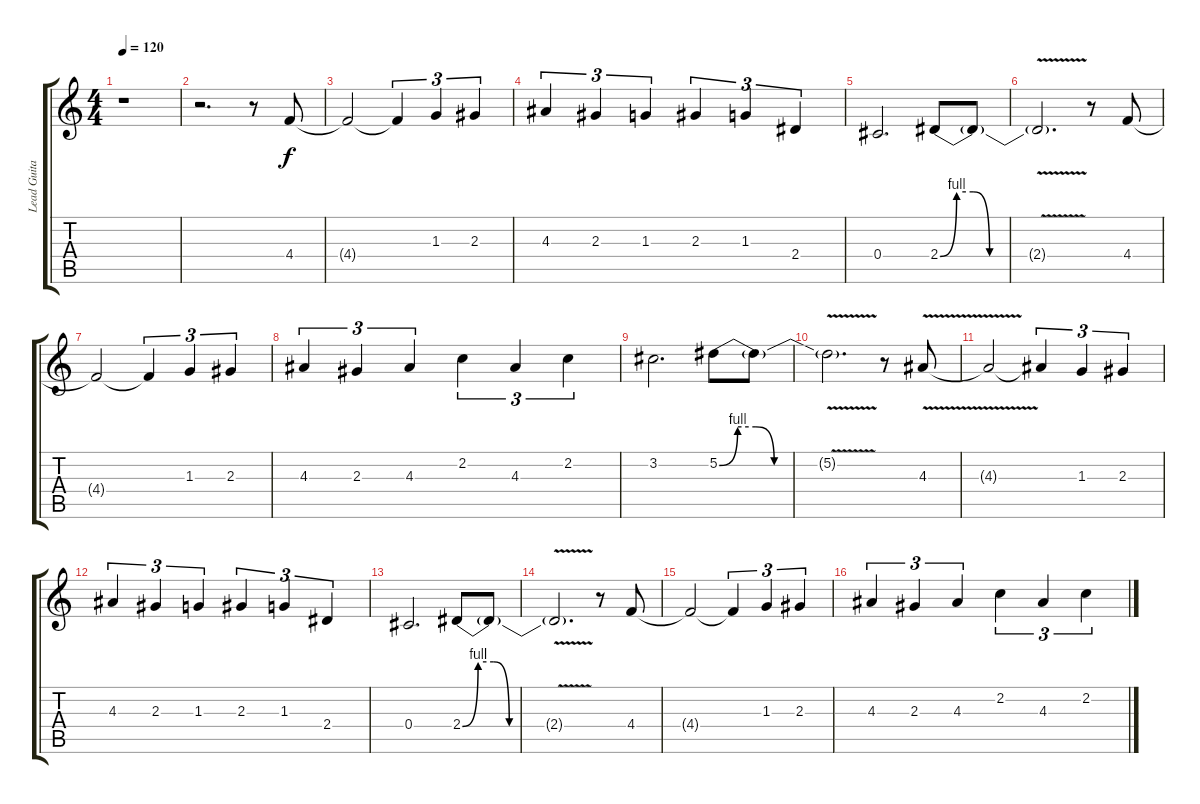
\track ("Lead Guitar" "Lead Guita") {instrument overdrivenguitar}
\staff {score tabs}
\tuning (Eb4 Bb3 Gb3 Db3 Ab2 Eb2) {hide}
\ts (4 4)
\tempo 120
\clef g2
\ks c
r.1{dy f} |
r.2{d} r.8 4.4.8{volume 14 balance 12} |
4.4{t}.2 4.4{t}.4{tu (3 2)} 1.3.4{tu (3 2)} 2.3.4{tu (3 2)} |
4.3.4{tu (3 2)} 2.3.4{tu (3 2)} 1.3.4{tu (3 2)} 2.3.4{tu (3 2)} 1.3.4{tu (3 2)} 2.4.4{tu (3 2)} |
0.4.2{d} 2.4{be (custom 0 0 10 4 20 4 30 0 60 0)}.8 2.4{t}.8 |
2.4{v t}.2{d} r.8 4.4.8 |
4.4{t}.2 4.4{t}.4{tu (3 2)} 1.3.4{tu (3 2)} 2.3.4{tu (3 2)} |
4.3.4{tu (3 2)} 2.3.4{tu (3 2)} 4.3.4{tu (3 2)} 2.2.4{tu (3 2)} 4.3.4{tu (3 2)} 2.2.4{tu (3 2)} |
3.2.2{d} 5.2{be (custom 0 0 10 4 20 4 30 0 60 0)}.8 5.2{t}.8 |
5.2{v t}.2{d} r.8 4.3{v}.8 |
4.3{t}.2 4.3{t}.4{tu (3 2)} 1.3.4{tu (3 2)} 2.3.4{tu (3 2)} |
4.3.4{tu (3 2)} 2.3.4{tu (3 2)} 1.3.4{tu (3 2)} 2.3.4{tu (3 2)} 1.3.4{tu (3 2)} 2.4.4{tu (3 2)} |
0.4.2{d} 2.4{be (custom 0 0 10 4 20 4 30 0 60 0)}.8 2.4{t}.8 |
2.4{v t}.2{d} r.8 4.4.8 |
4.4{t}.2 4.4{t}.4{tu (3 2)} 1.3.4{tu (3 2)} 2.3.4{tu (3 2)} |
4.3.4{tu (3 2)} 2.3.4{tu (3 2)} 4.3.4{tu (3 2)} 2.2.4{tu (3 2)} 4.3.4{tu (3 2)} 2.2.4{tu (3 2)}
